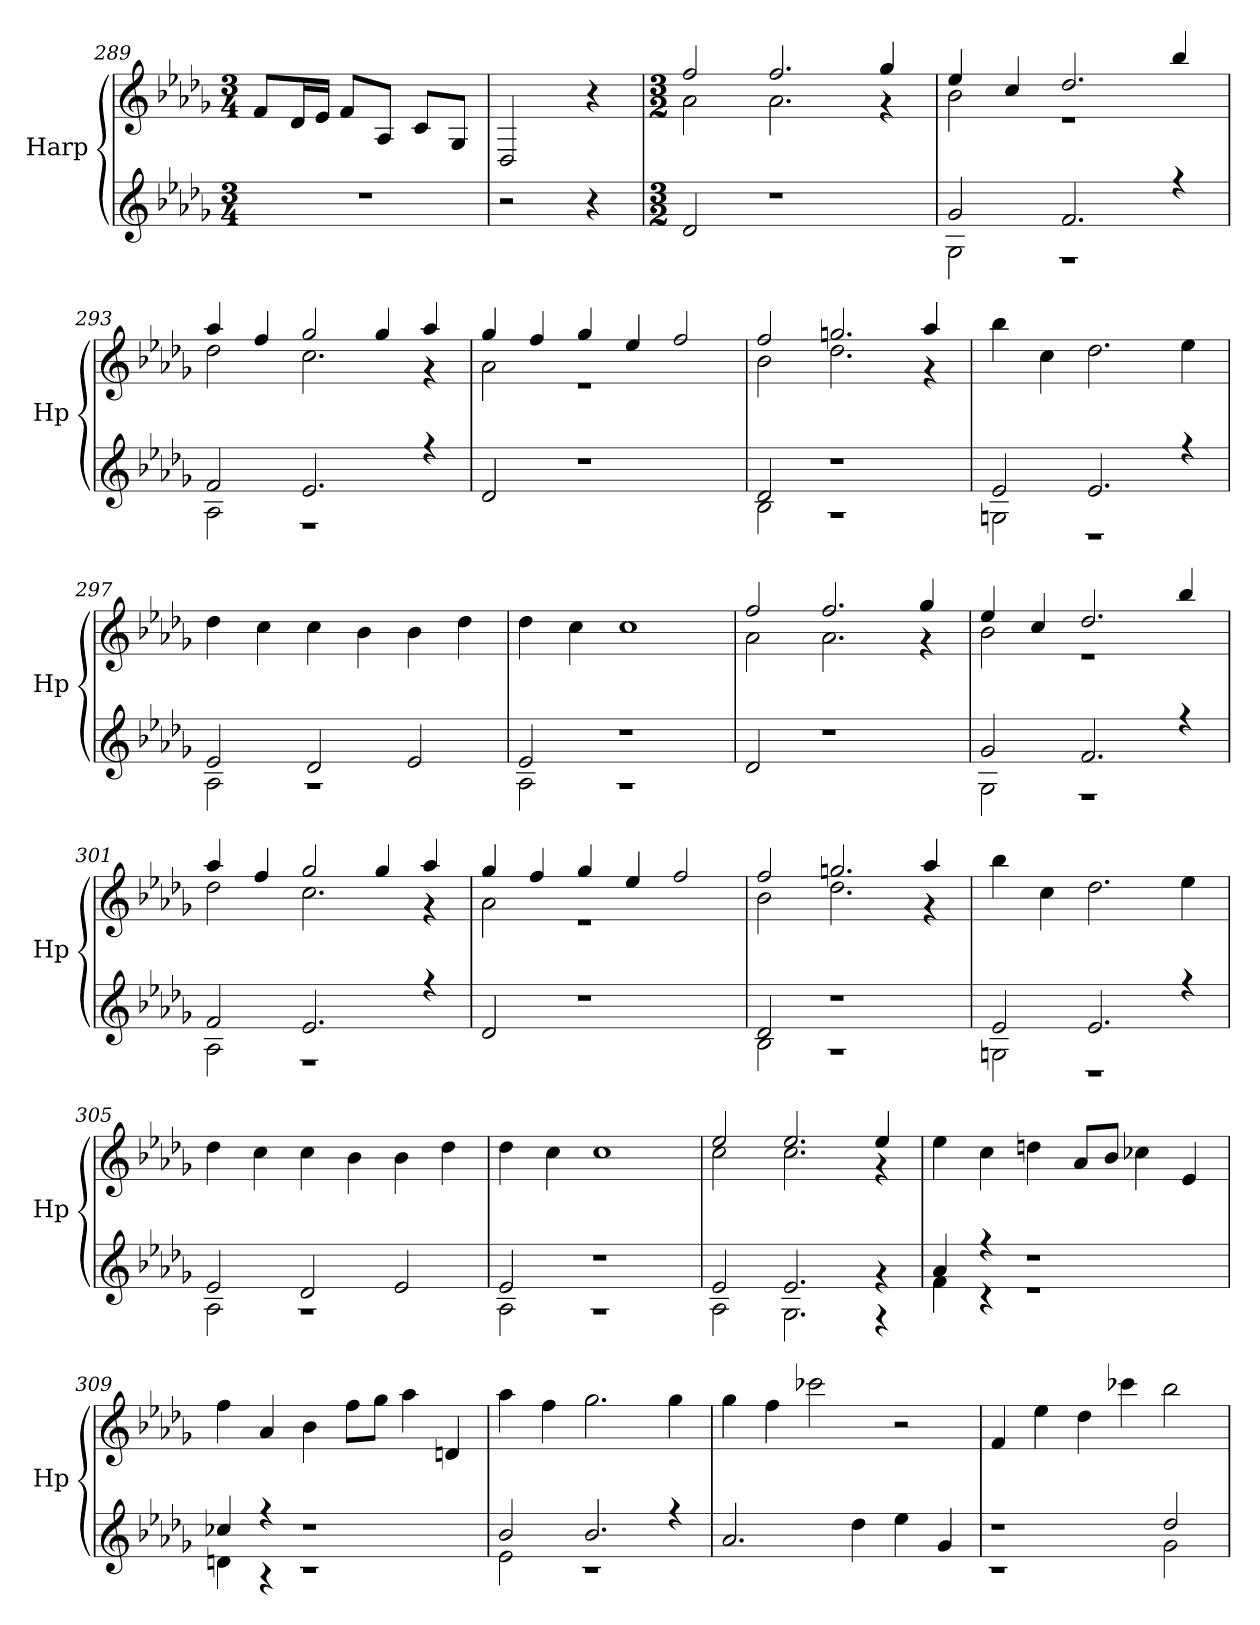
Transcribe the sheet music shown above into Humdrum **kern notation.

**kern	**kern
*part1	*part1
*staff2	*staff1
*I"Harp	*
*I'Hp	*
*clefG2	*clefG2
*k[b-e-a-d-g-]	*k[b-e-a-d-g-]
*M3/4	*M3/4
=289	=289
2.r	8f/L
.	16d-/L
.	16e-/JJ
.	8f/L
.	8A-/J
.	8c/L
.	8G-/J
=290	=290
2r	2D-/
4r	4r
!!LO:PB:g=z
=291	=291
*M3/2	*M3/2
*	*^
2d-/	2ff/	2a-\
1r	2.ff/	2.a-\
.	4gg-/	4r
=292	=292	=292
*^	*	*
2g-/	2G-\	4ee-/	2b-\
.	.	4cc/	.
2.f/	1rF	2.dd-/	1re
4r	.	4bb-/	.
=293	=293	=293	=293
2f/	2A-\	4aa-/	2dd-\
.	.	4ff/	.
2.e-/	1rF	2gg-/	2.cc\
.	.	4gg-/	.
4r	.	4aa-/	4r
*v	*v	*	*
=294	=294	=294
2d-/	4gg-/	2a-\
.	4ff/	.
1r	4gg-/	1r
.	4ee-/	.
.	2ff/	.
=295	=295	=295
*^	*	*
2d-/	2B-\	2ff/	2b-\
1r	1rA	2.ggn/	2.dd-\
.	.	4aa-/	4r
*	*	*v	*v
=296	=296	=296
2e-/	2Gn\	4bb-\
.	.	4cc\
2.e-/	1rD	2.dd-\
4r	.	4ee-\
=297	=297	=297
2e-/	2A-\	4dd-\
.	.	4cc\
2d-/	1rA	4cc\
.	.	4b-\
2e-/	.	4b-\
.	.	4dd-\
!!LO:LB:g=z
=298	=298	=298
2e-/	2A-\	4dd-\
.	.	4cc\
1r	1r	1cc
*v	*v	*
=299	=299
*	*^
2d-/	2ff/	2a-\
1r	2.ff/	2.a-\
.	4gg-/	4r
=300	=300	=300
*^	*	*
2g-/	2G-\	4ee-/	2b-\
.	.	4cc/	.
2.f/	1rF	2.dd-/	1re
4r	.	4bb-/	.
=301	=301	=301	=301
2f/	2A-\	4aa-/	2dd-\
.	.	4ff/	.
2.e-/	1rF	2gg-/	2.cc\
.	.	4gg-/	.
4r	.	4aa-/	4r
*v	*v	*	*
=302	=302	=302
2d-/	4gg-/	2a-\
.	4ff/	.
1r	4gg-/	1r
.	4ee-/	.
.	2ff/	.
=303	=303	=303
*^	*	*
2d-/	2B-\	2ff/	2b-\
1r	1rA	2.ggn/	2.dd-\
.	.	4aa-/	4r
*	*	*v	*v
=304	=304	=304
2e-/	2Gn\	4bb-\
.	.	4cc\
2.e-/	1rD	2.dd-\
4r	.	4ee-\
!!LO:LB:g=z
=305	=305	=305
2e-/	2A-\	4dd-\
.	.	4cc\
2d-/	1rA	4cc\
.	.	4b-\
2e-/	.	4b-\
.	.	4dd-\
=306	=306	=306
2e-/	2A-\	4dd-\
.	.	4cc\
1r	1r	1cc
=307	=307	=307
*	*	*^
2e-/	2A-\	2ee-/	2cc\
2.e-/	2.G-\	2.ee-/	2.cc\
4rg	4rF	4ee-/	4r
*	*	*v	*v
=308	=308	=308
4a-/	4f\	4ee-\
4r	4rc	4cc\
1r	1re	4ddn\
.	.	8a-/L
.	.	8b-/J
.	.	4cc-X\
.	.	4e-/
=309	=309	=309
4cc-X/	4dn\	4ff\
4r	4rA	4a-/
1r	1rc	4b-\
.	.	8ff\L
.	.	8gg-\J
.	.	4aa-\
.	.	4dn/
=310	=310	=310
2b-/	2e-\	4aa-\
.	.	4ff\
2.b-/	1rc	2.gg-\
4r	.	4gg-\
*v	*v	*
!!LO:LB:g=z
=311	=311
2.a-/	4gg-\
.	4ff\
.	2ccc-X\
4dd-\	.
4ee-\	2r
4g-/	.
=312	=312
*^	*
1r	1rc	4f/
.	.	4ee-\
.	.	4dd-\
.	.	4ccc-X\
2dd-/	2g-\	2bb-\
*v	*v	*
=	=
*-	*-
